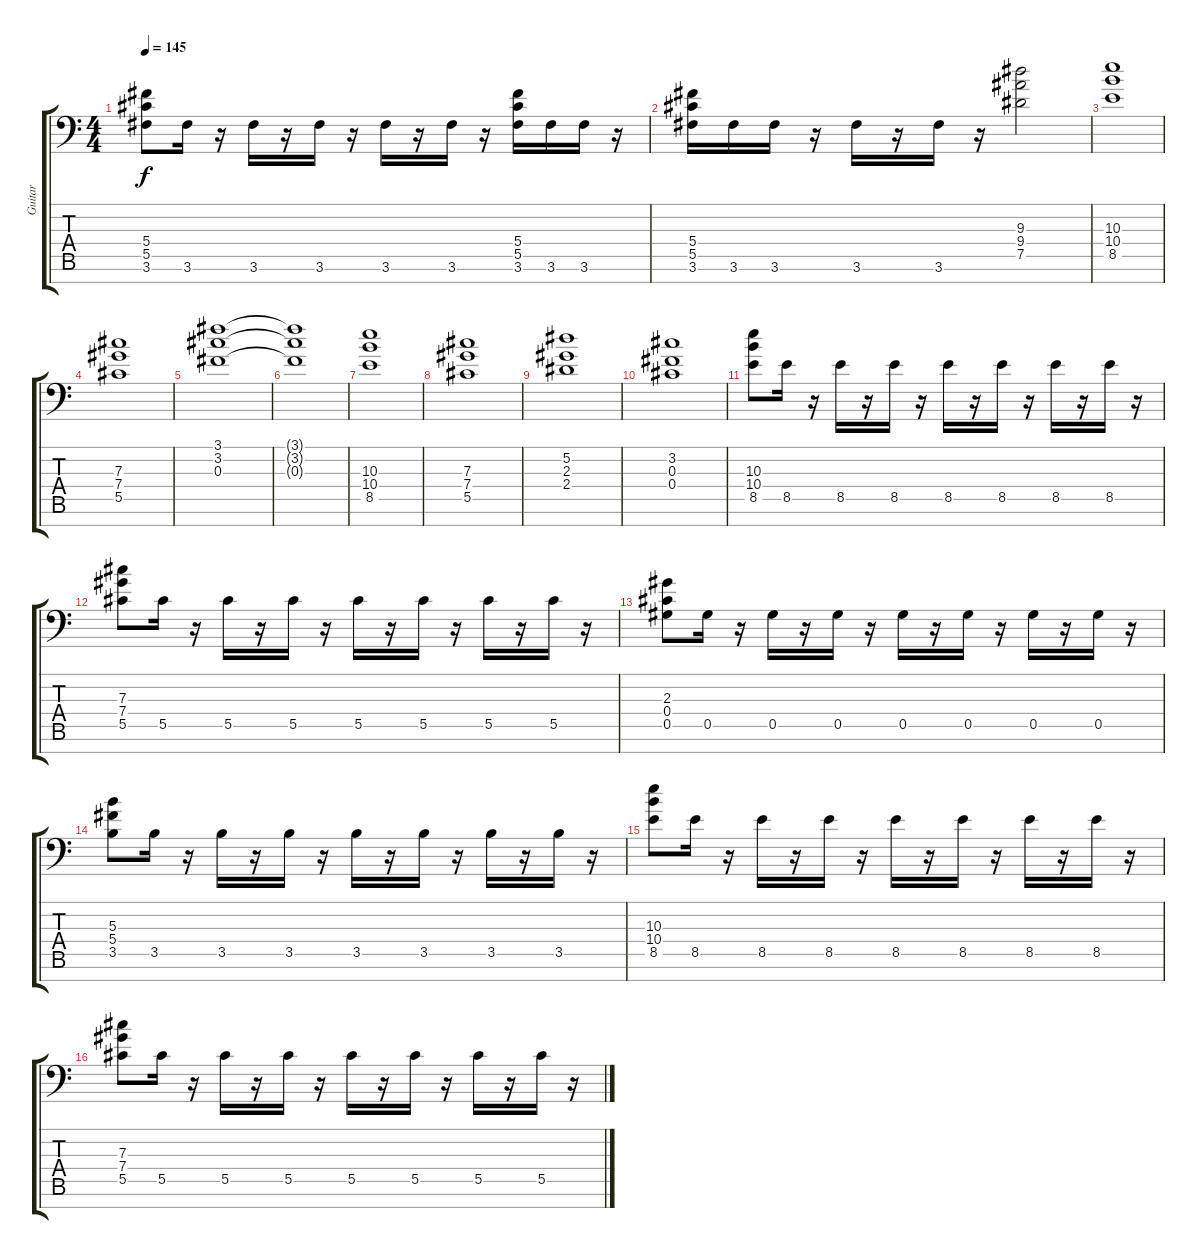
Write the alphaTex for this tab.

\track ("Guitar" "Guitar") {instrument distortionguitar}
\staff {score tabs}
\tuning (Eb4 Bb3 Gb3 Db3 Ab2 Eb2 Bb1) {hide}
\ts (4 4)
\tempo 145
\clef f4
\ks c
(5.4 5.5 3.6).8{dy f} 3.6.16 r.16 3.6.16 r.16 3.6.16 r.16 3.6.16 r.16 3.6.16 r.16 (5.4 5.5 3.6).16 3.6.16 3.6.16 r.16 |
(5.4 5.5 3.6).16 3.6.16 3.6.16 r.16 3.6.16 r.16 3.6.16 r.16 (9.3 9.4 7.5).2 |
(10.3 10.4 8.5).1 |
(7.3 7.4 5.5).1 |
(3.1 3.2 0.3).1 |
(3.1{t} 3.2{t} 0.3{t}).1 |
(10.3 10.4 8.5).1 |
(7.3 7.4 5.5).1 |
(5.2 2.3 2.4).1 |
(3.2 0.3 0.4).1 |
(10.3 10.4 8.5).8 8.5.16 r.16 8.5.16 r.16 8.5.16 r.16 8.5.16 r.16 8.5.16 r.16 8.5.16 r.16 8.5.16 r.16 |
(7.3 7.4 5.5).8 5.5.16 r.16 5.5.16 r.16 5.5.16 r.16 5.5.16 r.16 5.5.16 r.16 5.5.16 r.16 5.5.16 r.16 |
(2.3 0.4 0.5).8 0.5.16 r.16 0.5.16 r.16 0.5.16 r.16 0.5.16 r.16 0.5.16 r.16 0.5.16 r.16 0.5.16 r.16 |
(5.3 5.4 3.5).8 3.5.16 r.16 3.5.16 r.16 3.5.16 r.16 3.5.16 r.16 3.5.16 r.16 3.5.16 r.16 3.5.16 r.16 |
(10.3 10.4 8.5).8 8.5.16 r.16 8.5.16 r.16 8.5.16 r.16 8.5.16 r.16 8.5.16 r.16 8.5.16 r.16 8.5.16 r.16 |
(7.3 7.4 5.5).8 5.5.16 r.16 5.5.16 r.16 5.5.16 r.16 5.5.16 r.16 5.5.16 r.16 5.5.16 r.16 5.5.16 r.16
